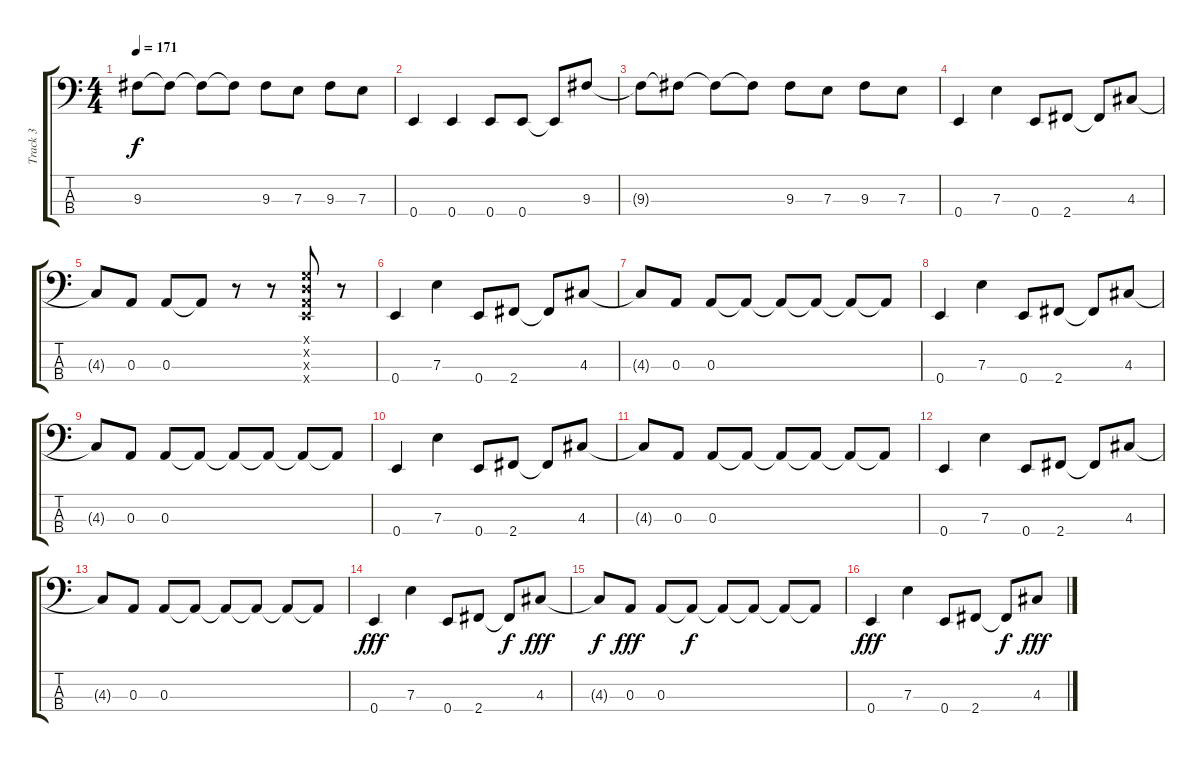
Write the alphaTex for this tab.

\track ("Track 3" "Track 3") {instrument electricbasspick}
\staff {score tabs}
\tuning (G2 D2 A1 E1) {hide}
\ts (4 4)
\tempo 171
\clef f4
\ks c
9.3{t}.8{dy f} 9.3{t}.8 9.3{t}.8 9.3{t}.8 9.3.8 7.3.8 9.3.8 7.3.8 |
0.4.4 0.4.4 0.4.8 0.4.8 0.4{t}.8 9.3.8 |
9.3{t}.8 9.3{t}.8 9.3{t}.8 9.3{t}.8 9.3.8 7.3.8 9.3.8 7.3.8 |
0.4.4 7.3.4 0.4.8 2.4.8 2.4{t}.8 4.3.8 |
4.3{t}.8 0.3.8 0.3.8 0.3{t}.8 r.8 r.8 (0.1{x} 0.2{x} 0.3{x} 0.4{x}).8 r.8 |
0.4.4 7.3.4 0.4.8 2.4.8 2.4{t}.8 4.3.8 |
4.3{t}.8 0.3.8 0.3.8 0.3{t}.8 0.3{t}.8 0.3{t}.8 0.3{t}.8 0.3{t}.8 |
0.4.4 7.3.4 0.4.8 2.4.8 2.4{t}.8 4.3.8 |
4.3{t}.8 0.3.8 0.3.8 0.3{t}.8 0.3{t}.8 0.3{t}.8 0.3{t}.8 0.3{t}.8 |
0.4.4 7.3.4 0.4.8 2.4.8 2.4{t}.8 4.3.8 |
4.3{t}.8 0.3.8 0.3.8 0.3{t}.8 0.3{t}.8 0.3{t}.8 0.3{t}.8 0.3{t}.8 |
0.4.4 7.3.4 0.4.8 2.4.8 2.4{t}.8 4.3.8 |
4.3{t}.8 0.3.8 0.3.8 0.3{t}.8 0.3{t}.8 0.3{t}.8 0.3{t}.8 0.3{t}.8 |
0.4.4{dy fff} 7.3.4 0.4.8 2.4.8 2.4{t}.8{dy f} 4.3.8{dy fff} |
4.3{t}.8{dy f} 0.3.8{dy fff} 0.3.8 0.3{t}.8{dy f} 0.3{t}.8 0.3{t}.8 0.3{t}.8 0.3{t}.8 |
0.4.4{dy fff} 7.3.4 0.4.8 2.4.8 2.4{t}.8{dy f} 4.3.8{dy fff}
